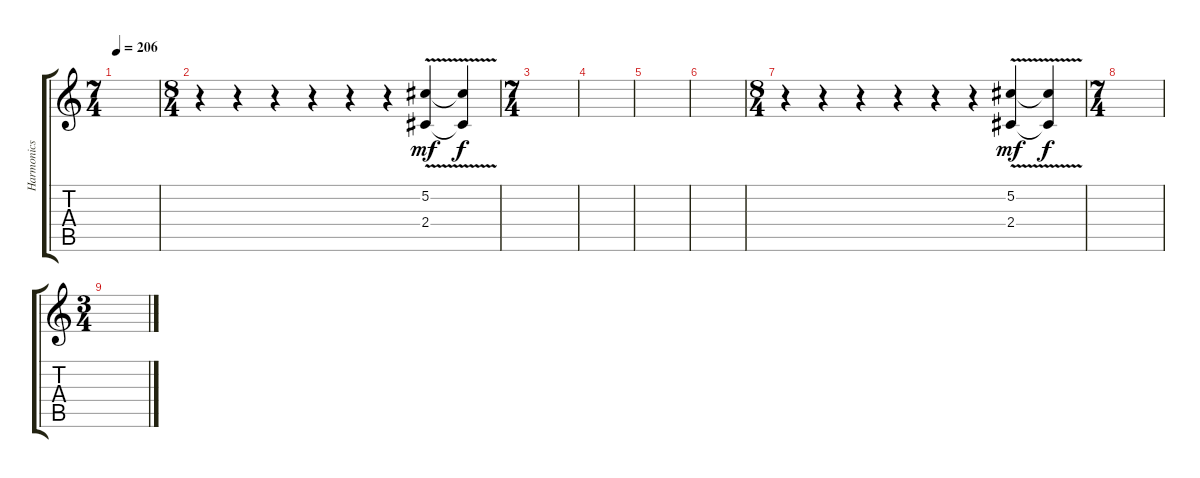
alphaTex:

\track ("Harmonics" "Harmonics") {instrument guitarharmonics}
\staff {score tabs}
\tuning (Db4 Ab3 E3 B2 Gb2 Db2) {hide}
\ts (7 4)
\tempo 206
\clef g2
\ks c
|
\ts (8 4)
r.4 r.4 r.4 r.4 r.4 r.4 (5.2{v} 2.4{v}).4{dy mf} (5.2{t} 2.4{t}).4{dy f} |
\ts (7 4)
|
|
|
|
\ts (8 4)
r.4 r.4 r.4 r.4 r.4 r.4 (5.2{v} 2.4{v}).4{dy mf} (5.2{t} 2.4{t}).4{dy f} |
\ts (7 4)
|
\ts (3 4)
